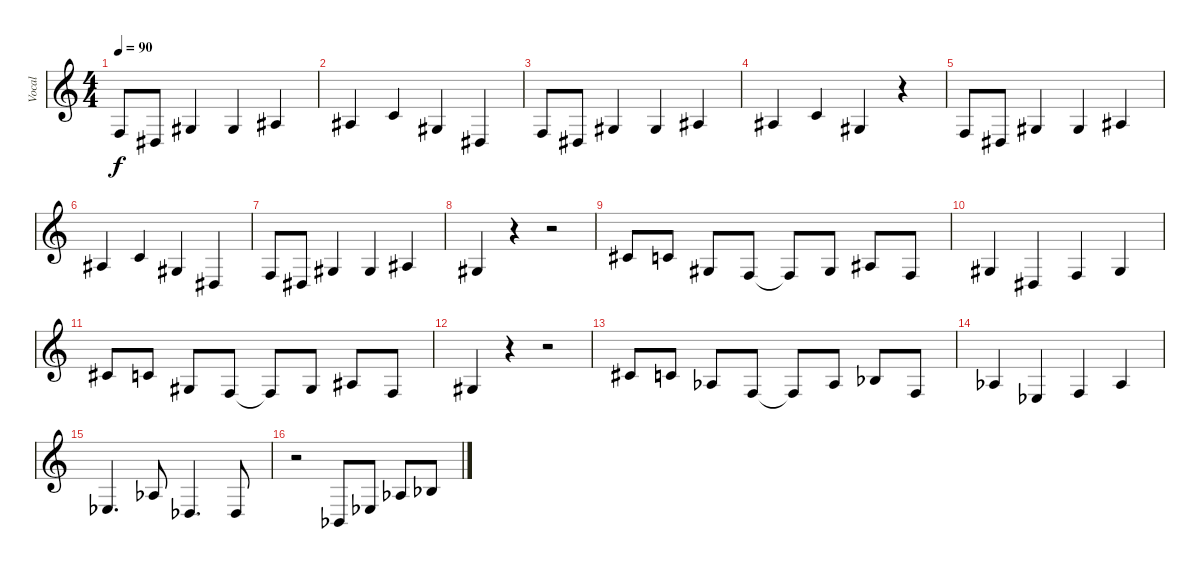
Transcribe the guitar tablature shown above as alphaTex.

\track ("Vocal" "Vocal") {instrument brightacousticpiano}
\staff {score}
\tuning (E4 B3 G3 D3 A2 E2) {hide}
\ts (4 4)
\tempo 90
\clef g2
\ks c
3.4.8{dy f} 1.4.8 1.3.4 1.3.4 3.3.4 |
3.3.4 1.2.4 1.3.4 1.4.4 |
3.4.8 1.4.8 1.3.4 1.3.4 3.3.4 |
3.3.4 1.2.4 1.3.4 r.4 |
3.4.8 1.4.8 1.3.4 1.3.4 3.3.4 |
3.3.4 1.2.4 1.3.4 1.4.4 |
3.4.8 1.4.8 1.3.4 1.3.4 3.3.4 |
6.4.4 r.4 r.2 |
2.2.8 1.2.8 1.3.8 3.4.8 3.4{t}.8 1.3.8 3.3.8 3.4.8 |
1.3.4 1.4.4 3.4.4 1.3.4 |
2.2.8 1.2.8 1.3.8 3.4.8 3.4{t}.8 1.3.8 3.3.8 3.4.8 |
1.3.4 r.4 r.2 |
2.2.8 1.2.8 1.3{acc b}.8 3.4.8 3.4{t}.8 1.3{acc b}.8 3.3{acc b}.8 3.4.8 |
1.3{acc b}.4 1.4{acc b}.4 3.4.4 1.3{acc b}.4 |
1.4{acc b}.4{d} 1.3{acc b}.8 4.5{acc b}.4{d} 4.5{acc b}.8 |
r.2 1.5{acc b}.8 6.5{acc b}.8 1.3{acc b}.8 3.3{acc b}.8
